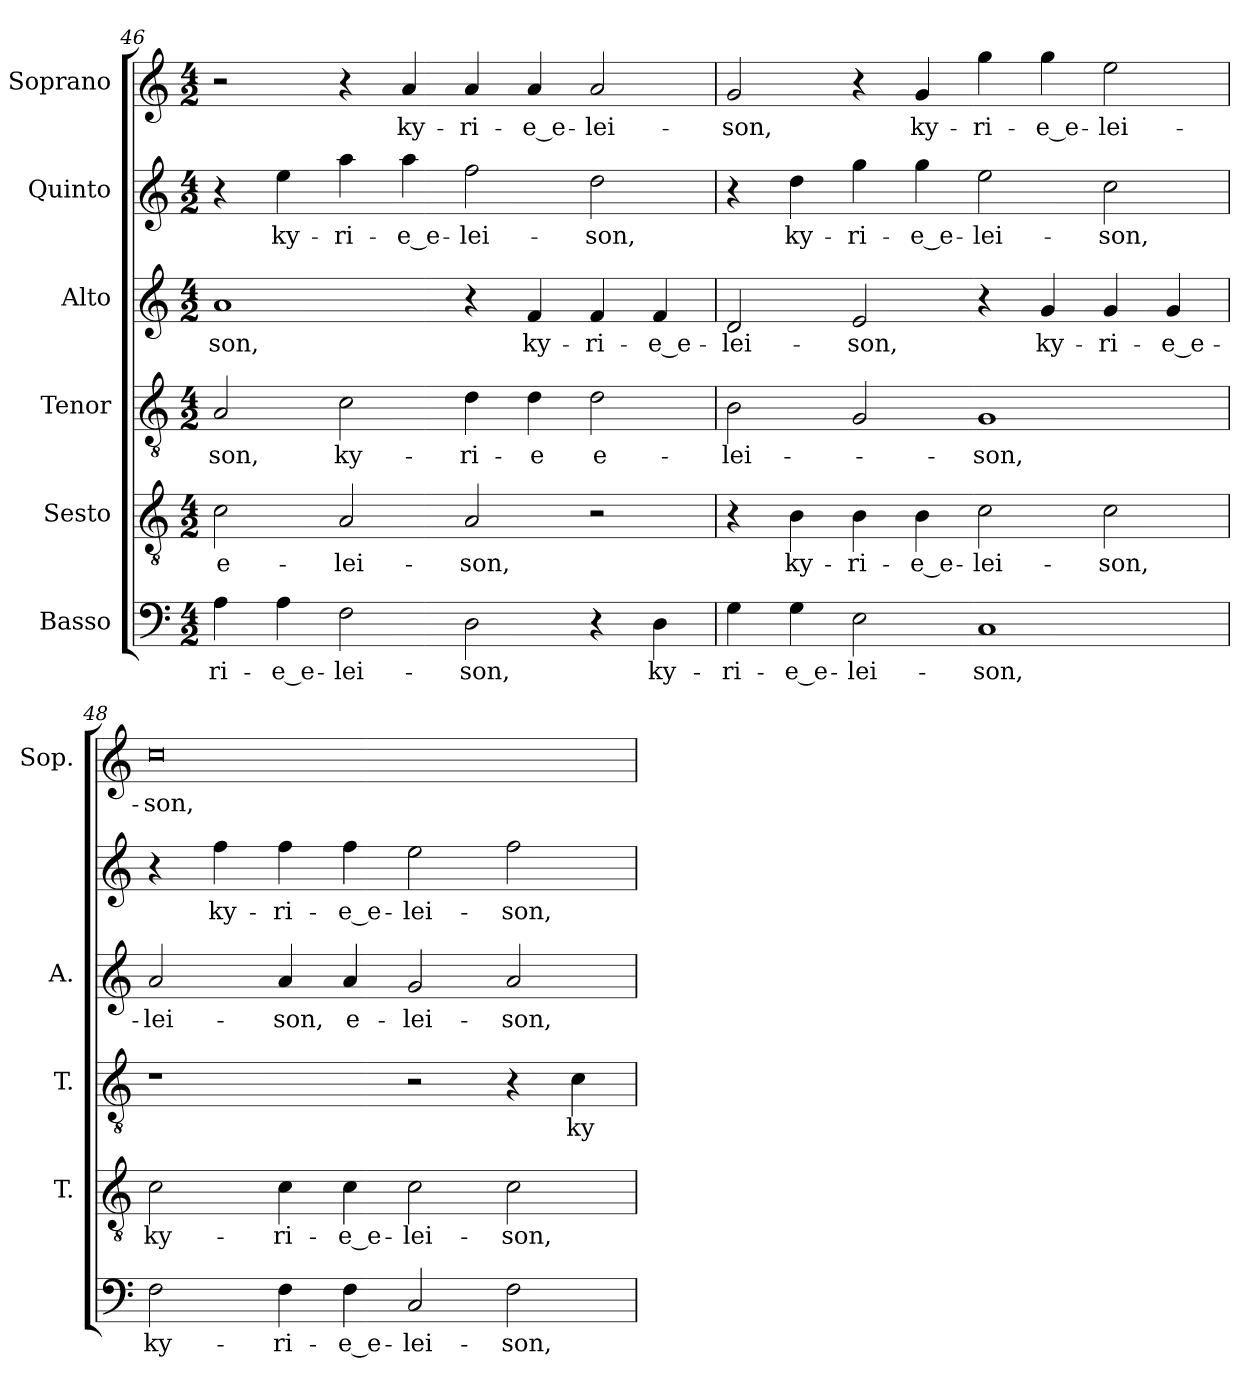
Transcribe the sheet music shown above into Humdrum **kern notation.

**kern	**text	**kern	**text	**kern	**text	**kern	**text	**kern	**text	**kern	**text
*part6	*part6	*part5	*part5	*part4	*part4	*part3	*part3	*part2	*part2	*part1	*part1
*staff6	*staff6	*staff5	*staff5	*staff4	*staff4	*staff3	*staff3	*staff2	*staff2	*staff1	*staff1
*I"Basso	*	*I"Sesto	*	*I"Tenor	*	*I"Alto	*	*I"Quinto	*	*I"Soprano	*
*	*	*I'T.	*	*I'T.	*	*I'A.	*	*	*	*I'Sop.	*
*clefF4	*	*clefGv2	*	*clefGv2	*	*clefG2	*	*clefG2	*	*clefG2	*
*	*	*ITrd7c12	*	*ITrd7c12	*	*	*	*	*	*	*
*k[]	*	*k[]	*	*k[]	*	*k[]	*	*k[]	*	*k[]	*
*C:	*	*C:	*	*C:	*	*C:	*	*C:	*	*C:	*
*M4/2	*	*M4/2	*	*M4/2	*	*M4/2	*	*M4/2	*	*M4/2	*
=46	=46	=46	=46	=46	=46	=46	=46	=46	=46	=46	=46
!	!LO:LY:b:color=#000000	!	!	!	!	!	!	!	!	!	!
!	!	!	!LO:LY:b:color=#000000	!	!	!	!	!	!	!	!
!	!	!	!	!	!LO:LY:b:color=#000000	!	!	!	!	!	!
!	!	!	!	!	!	!	!LO:LY:b:color=#000000	!	!	!	!
4Ai\	-ri-	2Ci\	e-	2AAi/	-son,	1ai	-son,	4r	.	2r	.
!	!LO:LY:b:color=#000000	!	!	!	!	!	!	!	!	!	!
!	!	!	!	!	!	!	!	!	!LO:LY:b:color=#000000	!	!
4Ai\	-e_e-	.	.	.	.	.	.	4eei\	ky-	.	.
!	!LO:LY:b:color=#000000	!	!	!	!	!	!	!	!	!	!
!	!	!	!LO:LY:b:color=#000000	!	!	!	!	!	!	!	!
!	!	!	!	!	!LO:LY:b:color=#000000	!	!	!	!	!	!
!	!	!	!	!	!	!	!	!	!LO:LY:b:color=#000000	!	!
2Fi\	-lei-	2AAi/	-lei-	2Ci\	ky-	.	.	4aai\	-ri-	4r	.
!	!	!	!	!	!	!	!	!	!LO:LY:b:color=#000000	!	!
!	!	!	!	!	!	!	!	!	!	!	!LO:LY:b:color=#000000
.	.	.	.	.	.	.	.	4aai\	-e_e-	4ai/	ky-
!	!LO:LY:b:color=#000000	!	!	!	!	!	!	!	!	!	!
!	!	!	!LO:LY:b:color=#000000	!	!	!	!	!	!	!	!
!	!	!	!	!	!LO:LY:b:color=#000000	!	!	!	!	!	!
!	!	!	!	!	!	!	!	!	!LO:LY:b:color=#000000	!	!
!	!	!	!	!	!	!	!	!	!	!	!LO:LY:b:color=#000000
2Di\	-son,	2AAi/	-son,	4Di\	-ri-	4r	.	2ffi\	-lei-	4ai/	-ri-
!	!	!	!	!	!LO:LY:b:color=#000000	!	!	!	!	!	!
!	!	!	!	!	!	!	!LO:LY:b:color=#000000	!	!	!	!
!	!	!	!	!	!	!	!	!	!	!	!LO:LY:b:color=#000000
.	.	.	.	4Di\	-e	4fi/	ky-	.	.	4ai/	-e_e-
!	!	!	!	!	!LO:LY:b:color=#000000	!	!	!	!	!	!
!	!	!	!	!	!	!	!LO:LY:b:color=#000000	!	!	!	!
!	!	!	!	!	!	!	!	!	!LO:LY:b:color=#000000	!	!
!	!	!	!	!	!	!	!	!	!	!	!LO:LY:b:color=#000000
4r	.	2r	.	2Di\	e-	4fi/	-ri-	2ddi\	-son,	2ai/	-lei-
!	!LO:LY:b:color=#000000	!	!	!	!	!	!	!	!	!	!
!	!	!	!	!	!	!	!LO:LY:b:color=#000000	!	!	!	!
4Di\	ky-	.	.	.	.	4fi/	-e_e-	.	.	.	.
=47	=47	=47	=47	=47	=47	=47	=47	=47	=47	=47	=47
!	!LO:LY:b:color=#000000	!	!	!	!	!	!	!	!	!	!
!	!	!	!	!	!LO:LY:b:color=#000000	!	!	!	!	!	!
!	!	!	!	!	!	!	!LO:LY:b:color=#000000	!	!	!	!
!	!	!	!	!	!	!	!	!	!	!	!LO:LY:b:color=#000000
4Gi\	-ri-	4r	.	2BBi\	-lei-	2di/	-lei-	4r	.	2gi/	-son,
!	!LO:LY:b:color=#000000	!	!	!	!	!	!	!	!	!	!
!	!	!	!LO:LY:b:color=#000000	!	!	!	!	!	!	!	!
!	!	!	!	!	!	!	!	!	!LO:LY:b:color=#000000	!	!
4Gi\	-e_e-	4BBi\	ky-	.	.	.	.	4ddi\	ky-	.	.
!	!LO:LY:b:color=#000000	!	!	!	!	!	!	!	!	!	!
!	!	!	!LO:LY:b:color=#000000	!	!	!	!	!	!	!	!
!	!	!	!	!	!	!	!LO:LY:b:color=#000000	!	!	!	!
!	!	!	!	!	!	!	!	!	!LO:LY:b:color=#000000	!	!
2Ei\	-lei-	4BBi\	-ri-	2GGi/	.	2ei/	-son,	4ggi\	-ri-	4r	.
!	!	!	!LO:LY:b:color=#000000	!	!	!	!	!	!	!	!
!	!	!	!	!	!	!	!	!	!LO:LY:b:color=#000000	!	!
!	!	!	!	!	!	!	!	!	!	!	!LO:LY:b:color=#000000
.	.	4BBi\	-e_e-	.	.	.	.	4ggi\	-e_e-	4gi/	ky-
!	!LO:LY:b:color=#000000	!	!	!	!	!	!	!	!	!	!
!	!	!	!LO:LY:b:color=#000000	!	!	!	!	!	!	!	!
!	!	!	!	!	!LO:LY:b:color=#000000	!	!	!	!	!	!
!	!	!	!	!	!	!	!	!	!LO:LY:b:color=#000000	!	!
!	!	!	!	!	!	!	!	!	!	!	!LO:LY:b:color=#000000
1Ci	-son,	2Ci\	-lei-	1GGi	-son,	4r	.	2eei\	-lei-	4ggi\	-ri-
!	!	!	!	!	!	!	!LO:LY:b:color=#000000	!	!	!	!
!	!	!	!	!	!	!	!	!	!	!	!LO:LY:b:color=#000000
.	.	.	.	.	.	4gi/	ky-	.	.	4ggi\	-e_e-
!	!	!	!LO:LY:b:color=#000000	!	!	!	!	!	!	!	!
!	!	!	!	!	!	!	!LO:LY:b:color=#000000	!	!	!	!
!	!	!	!	!	!	!	!	!	!LO:LY:b:color=#000000	!	!
!	!	!	!	!	!	!	!	!	!	!	!LO:LY:b:color=#000000
.	.	2Ci\	-son,	.	.	4gi/	-ri-	2cci\	-son,	2eei\	-lei-
!	!	!	!	!	!	!	!LO:LY:b:color=#000000	!	!	!	!
.	.	.	.	.	.	4gi/	-e_e-	.	.	.	.
!!LO:PB:g=z
=48	=48	=48	=48	=48	=48	=48	=48	=48	=48	=48	=48
!	!LO:LY:b:color=#000000	!	!	!	!	!	!	!	!	!	!
!	!	!	!LO:LY:b:color=#000000	!	!	!	!	!	!	!	!
!	!	!	!	!	!	!	!LO:LY:b:color=#000000	!	!	!	!
!	!	!	!	!	!	!	!	!	!	!	!LO:LY:b:color=#000000
2Fi\	ky-	2Ci\	ky-	1r	.	2ai/	-lei-	4r	.	0cci	-son,
!	!	!	!	!	!	!	!	!	!LO:LY:b:color=#000000	!	!
.	.	.	.	.	.	.	.	4ffi\	ky-	.	.
!	!LO:LY:b:color=#000000	!	!	!	!	!	!	!	!	!	!
!	!	!	!LO:LY:b:color=#000000	!	!	!	!	!	!	!	!
!	!	!	!	!	!	!	!LO:LY:b:color=#000000	!	!	!	!
!	!	!	!	!	!	!	!	!	!LO:LY:b:color=#000000	!	!
4Fi\	-ri-	4Ci\	-ri-	.	.	4ai/	-son,	4ffi\	-ri-	.	.
!	!LO:LY:b:color=#000000	!	!	!	!	!	!	!	!	!	!
!	!	!	!LO:LY:b:color=#000000	!	!	!	!	!	!	!	!
!	!	!	!	!	!	!	!LO:LY:b:color=#000000	!	!	!	!
!	!	!	!	!	!	!	!	!	!LO:LY:b:color=#000000	!	!
4Fi\	-e_e-	4Ci\	-e_e-	.	.	4ai/	e-	4ffi\	-e_e-	.	.
!	!LO:LY:b:color=#000000	!	!	!	!	!	!	!	!	!	!
!	!	!	!LO:LY:b:color=#000000	!	!	!	!	!	!	!	!
!	!	!	!	!	!	!	!LO:LY:b:color=#000000	!	!	!	!
!	!	!	!	!	!	!	!	!	!LO:LY:b:color=#000000	!	!
2Ci/	-lei-	2Ci\	-lei-	2r	.	2gi/	-lei-	2eei\	-lei-	.	.
!	!LO:LY:b:color=#000000	!	!	!	!	!	!	!	!	!	!
!	!	!	!LO:LY:b:color=#000000	!	!	!	!	!	!	!	!
!	!	!	!	!	!	!	!LO:LY:b:color=#000000	!	!	!	!
!	!	!	!	!	!	!	!	!	!LO:LY:b:color=#000000	!	!
2Fi\	-son,	2Ci\	-son,	4r	.	2ai/	-son,	2ffi\	-son,	.	.
!	!	!	!	!	!LO:LY:b:color=#000000	!	!	!	!	!	!
.	.	.	.	4Ci\	ky-	.	.	.	.	.	.
=	=	=	=	=	=	=	=	=	=	=	=
*-	*-	*-	*-	*-	*-	*-	*-	*-	*-	*-	*-
